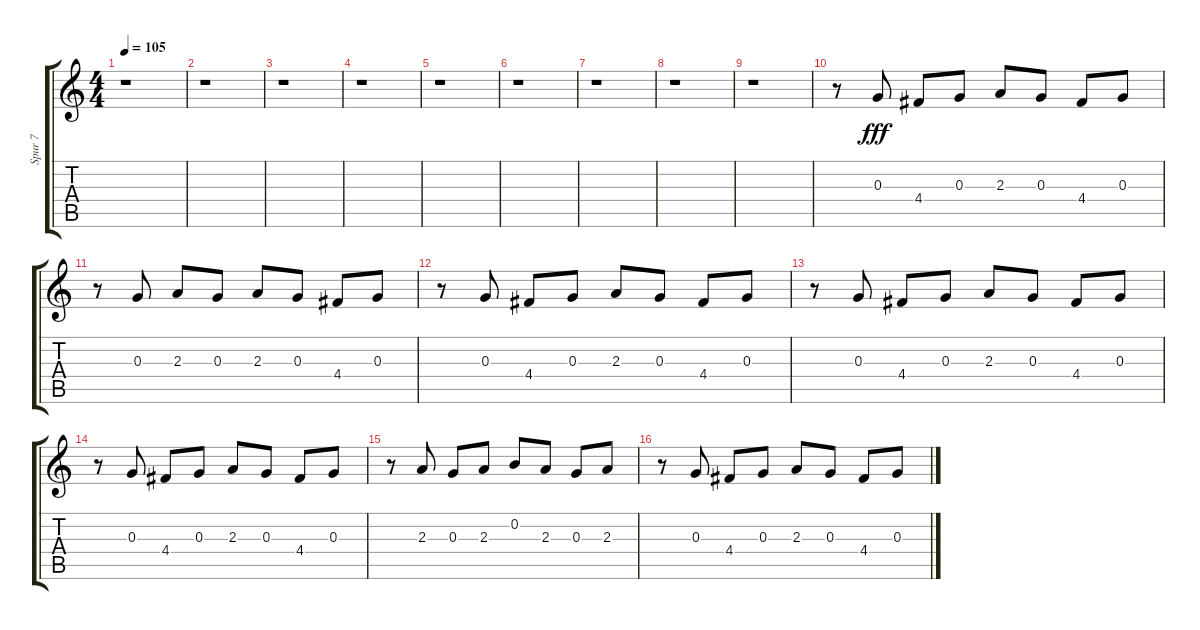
\track ("Spur 7" "Spur 7") {instrument distortionguitar}
\staff {score tabs}
\tuning (E4 B3 G3 D3 A2 E2) {hide}
\ts (4 4)
\tempo 105
\clef g2
\ks c
r.1{dy fff} |
r.1 |
r.1 |
r.1 |
r.1 |
r.1 |
r.1 |
r.1 |
r.1 |
r.8 0.3.8 4.4.8 0.3.8 2.3.8 0.3.8 4.4.8 0.3.8 |
r.8 0.3.8 2.3.8 0.3.8 2.3.8 0.3.8 4.4.8 0.3.8 |
r.8 0.3.8 4.4.8 0.3.8 2.3.8 0.3.8 4.4.8 0.3.8 |
r.8 0.3.8 4.4.8 0.3.8 2.3.8 0.3.8 4.4.8 0.3.8 |
r.8 0.3.8 4.4.8 0.3.8 2.3.8 0.3.8 4.4.8 0.3.8 |
r.8 2.3.8 0.3.8 2.3.8 0.2.8 2.3.8 0.3.8 2.3.8 |
r.8 0.3.8 4.4.8 0.3.8 2.3.8 0.3.8 4.4.8 0.3.8
